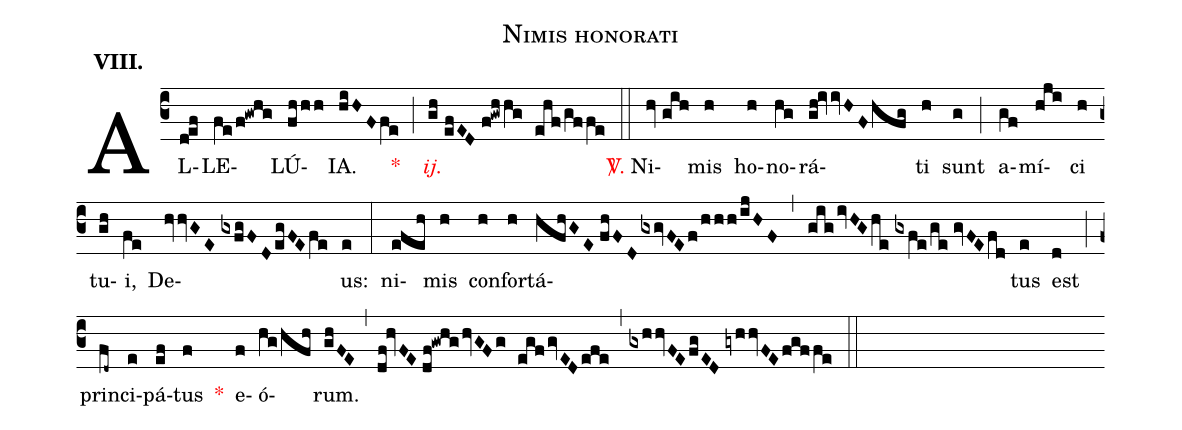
name:Nimis honorati;
mode:VIII.;
office-part:Alleluia;
%%
(c3) AL(d!ef)LE(fe/f!gwhg)LÚ(fhhh)IA.(hiHFfe) <v>\red{*}</v>(;) <v>\redit{ij.}</v>(gh//efED//f!gwhhg ehf/gffe) (::) <v>\red{\Vbar.}</v> Ni(hv//gih)mis(h) ho(h)no(hg)rá(gh!ivvHFhfg)ti(h) sunt(g) (;) a(gf)mí(hji)ci(h) tu(gh)i,(fe) De(hvvGE//gxfgFDegFEfe)us:(e) (:) ni(efeh)mis(h) con(h)for(h)tá(hfhGE//fhFD/gxgvFEf/hhh/ijHF,gig/ivHG/he//gxfe/ge//gvFEfd)tus(e) est(d) (;) prin(fd~)ci(e)pá(ef)tus(f) <v>\red{*}</v>() e(f)ó(hg/hfh)rum.(ghFE) (,) (df!hvFE//df!gwhghvGFg egf/gvEDefe) (,) (gxhhvFEfgED//gyhhvFEfgffe) (::)
